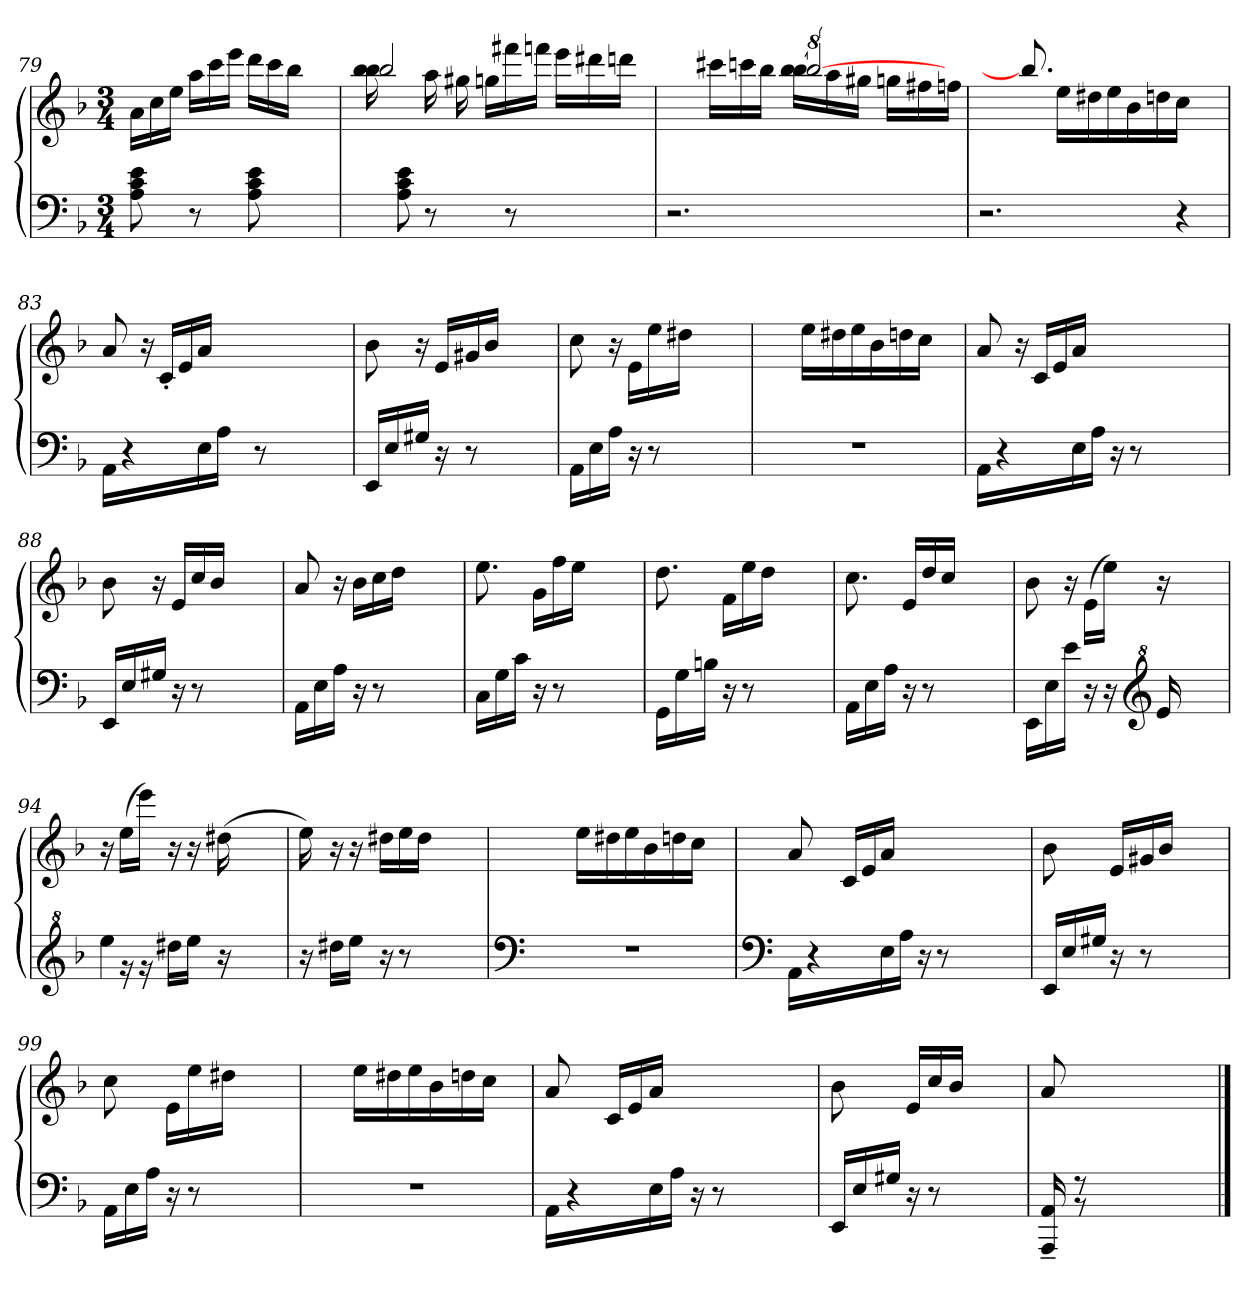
**kern	**kern
*part1	*part1
*staff2	*staff1
!!LO:LB:g=z
*clefF4	*clefG2
*k[b-]	*k[b-]
*M3/4	*M3/4
=79	=79
8A\ 8c\ 8e\	16a\LL
.	16cc\
16ryy	16ee\JJ
8r	16aa\LL
.	16ccc\
16ryy	16eee\JJ
8A\ 8c\ 8e\	16ddd\LL
.	16ccc\
4ryy	16bb-\JJ
.	8.ryy
=80	=80
*^	*^
16ryy	8.ryy	2bb-/	16bb-\ 16bb-\
8A\ 8c\ 8e\	.	.	8ryy
2ryy	8r	.	16aa\
.	.	.	16gg#X\
.	16ryy	.	16ggn\LL
.	8r	.	16fff#X\
.	.	.	16fffn\JJ
.	4ryy	4ryy	16eee\LL
.	.	.	16ddd#X\
.	.	.	16dddn\JJ
16ryy	.	.	16ryy
*v	*v	*	*
=81	=81	=81
2.r	4ryy	4..ryy
.	16ccc#X\LL	.
.	16cccn\	.
.	16bb-\JJ	.
.	[16%5bb-/	16bb-\ 16bb-\LL
.	.	16aa\
.	.	16gg#X\JJ
.	.	16ggn\LL
.	.	16ff#X\
16ryy	16ryy	16ffn\JJ
*	*v	*v
!!LO:PB:g=z
=82	=82
2.r	4ryy
.	8.bb-/]
.	16ee\LL
.	16dd#X\
.	16ee\
.	16b-\
.	16ddn\
4r	16cc\JJ
.	8.ryy
=83	=83
16AA\LL	8a/
4r	.
.	16r
.	16c'/LL
.	16e/
16E\	16a/JJ
16A\JJ	4.ryy
16ryy	.
8r	.
4.ryy	.
.	4ryy
!!LO:LB:g=z
=84	=84
16EE/LL	8b-\
16E/	.
16G#X/JJ	16r
16r	16e/LL
8r	16g#X/
.	16b-/JJ
4.ryy	4.ryy
=85	=85
16AA\LL	8cc\
16E\	.
16A\JJ	16r
16r	16e\LL
8r	16ee\
.	16dd#X\JJ
4.ryy	4.ryy
=86	=86
2.r	4ryy
.	16ee\LL
.	16dd#X\
.	16ee\
.	16b-\
.	16ddn\
.	16cc\JJ
.	8ryy
=87	=87
16AA\LL	8a/
4r	.
.	16r
.	16c/LL
.	16e/
16E\	16a/JJ
16A\JJ	4.ryy
16r	.
8r	.
4.ryy	.
.	4ryy
=88	=88
16EE/LL	8b-\
16E/	.
16G#X/JJ	16r
16r	16e/LL
8r	16cc/
.	16b-/JJ
4.ryy	4.ryy
!!LO:LB:g=z
=89	=89
16AA\LL	8a/
16E\	.
16A\JJ	16r
16r	16b-\LL
8r	16cc\
.	16dd\JJ
4.ryy	4.ryy
=90	=90
16C\LL	8.ee\
16G\	.
16c\JJ	.
16r	16g\LL
8r	16ff\
.	16ee\JJ
4.ryy	4.ryy
!!LO:LB:g=z
=91	=91
16GG\LL	8.dd\
16G\	.
16Bn\JJ	.
16r	16f\LL
8r	16ee\
.	16dd\JJ
4.ryy	4.ryy
=92	=92
16AA\LL	8.cc\
16E\	.
16A\JJ	.
16r	16e/LL
8r	16dd/
.	16cc/JJ
4.ryy	4.ryy
=93	=93
16EE\LL	8b-\
16E\	.
16e\JJ	16r
16r	(>16e\LL
16r	16ee\JJ)
*clefG^2	*
16ee/	16r
4.ryy	4.ryy
=94	=94
*^	*
4eee\	16ryy	16r
.	16r	(>16ee\LL
.	16r	16eee\JJ)
.	16ddd#X\LL	16r
16ryy	16eee\JJ	16r
16r	4..ryy	(>16dd#X\
4.ryy	.	4.ryy
*v	*v	*
=95	=95
16r	16ee\)
16ddd#X\LL	16r
16eee\JJ	16r
16r	16dd#X\LL
8r	16ee\
.	16dd#\JJ
4.ryy	4.ryy
!!LO:LB:g=z
=96	=96
*clefF4	*
2.r	4ryy
.	16ee\LL
.	16dd#X\
.	16ee\
.	16b-\
.	16ddn\
.	16cc\JJ
.	8ryy
!!LO:PB:g=z
=97	=97
*clefF4	*
16AA\LL	8a/
4r	.
.	16ryy
.	16c/LL
.	16e/
16E\	16a/JJ
16A\JJ	4.ryy
16r	.
8r	.
4.ryy	.
.	4ryy
=98	=98
16EE/LL	8b-\
16E/	.
16G#X/JJ	16ryy
16r	16e/LL
8r	16g#X/
.	16b-/JJ
4.ryy	4.ryy
=99	=99
16AA\LL	8cc\
16E\	.
16A\JJ	16ryy
16r	16e\LL
8r	16ee\
.	16dd#X\JJ
4.ryy	4.ryy
=100	=100
2.r	4ryy
.	16ee\LL
.	16dd#X\
.	16ee\
.	16b-\
.	16ddn\
.	16cc\JJ
.	8ryy
=101	=101
16AA\LL	8a/
4r	.
.	16ryy
.	16c/LL
.	16e/
16E\	16a/JJ
16A\JJ	4.ryy
16r	.
8r	.
4.ryy	.
.	4ryy
!!LO:LB:g=z
=102	=102
16EE/LL	8b-\
16E/	.
16G#X/JJ	16ryy
16r	16e/LL
8r	16cc/
.	16b-/JJ
4.ryy	4.ryy
=103	=103
*^	*
16AAA/~ 16AA/~	16ryy	8a/
8r	8r	.
.	.	2ryy
2ryy	2ryy	.
.	.	8ryy
16ryy	16ryy	.
*v	*v	*
==	==
*-	*-
